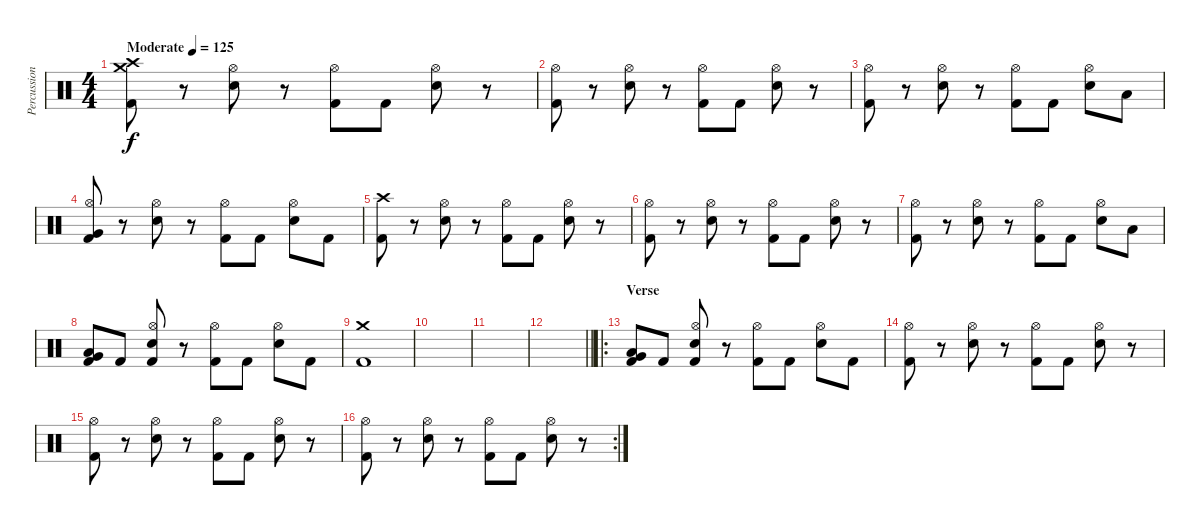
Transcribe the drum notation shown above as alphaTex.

\track ("Percussion" "Percussion") {instrument percussion}
\staff
\articulation defaults
\ts (4 4)
\tempo (125 "Moderate")
\clef neutral
\ks c
("Crash medium (hit)" "Crash high (hit)" "Kick (hit) 2").8{dy f} r.8 ("Hi-Hat (open)" "Electric Snare (hit)").8 r.8 ("Hi-Hat (open)" "Kick (hit) 2").8 "Kick (hit) 2".8 ("Hi-Hat (open)" "Electric Snare (hit)").8 r.8 |
("Hi-Hat (open)" "Kick (hit) 2").8 r.8 ("Hi-Hat (open)" "Electric Snare (hit)").8 r.8 ("Hi-Hat (open)" "Kick (hit) 2").8 "Kick (hit) 2".8 ("Hi-Hat (open)" "Electric Snare (hit)").8 r.8 |
("Hi-Hat (open)" "Kick (hit) 2").8 r.8 ("Hi-Hat (open)" "Electric Snare (hit)").8 r.8 ("Hi-Hat (open)" "Kick (hit) 2").8 "Kick (hit) 2".8 ("Hi-Hat (open)" "Electric Snare (hit)").8 "Low Tom (hit)".8 |
("Hi-Hat (open)" "Very Low Tom (hit)" "Kick (hit) 2").8 r.8 ("Hi-Hat (open)" "Electric Snare (hit)").8 r.8 ("Hi-Hat (open)" "Kick (hit) 2").8 "Kick (hit) 2".8 ("Hi-Hat (open)" "Electric Snare (hit)").8 "Kick (hit) 2".8 |
("Crash high (hit)" "Kick (hit) 2").8 r.8 ("Hi-Hat (open)" "Electric Snare (hit)").8 r.8 ("Hi-Hat (open)" "Kick (hit) 2").8 "Kick (hit) 2".8 ("Hi-Hat (open)" "Electric Snare (hit)").8 r.8 |
("Hi-Hat (open)" "Kick (hit) 2").8 r.8 ("Hi-Hat (open)" "Electric Snare (hit)").8 r.8 ("Hi-Hat (open)" "Kick (hit) 2").8 "Kick (hit) 2".8 ("Hi-Hat (open)" "Electric Snare (hit)").8 r.8 |
("Hi-Hat (open)" "Kick (hit) 2").8 r.8 ("Hi-Hat (open)" "Electric Snare (hit)").8 r.8 ("Hi-Hat (open)" "Kick (hit) 2").8 "Kick (hit) 2".8 ("Hi-Hat (open)" "Electric Snare (hit)").8 "Low Tom (hit)".8 |
("Very Low Tom (hit)" "Low Tom (hit)" "Kick (hit) 2").8 "Kick (hit) 2".8 ("Hi-Hat (open)" "Electric Snare (hit)" "Kick (hit) 2").8 r.8 ("Hi-Hat (open)" "Kick (hit) 2").8 "Kick (hit) 2".8 ("Hi-Hat (open)" "Electric Snare (hit)").8 "Kick (hit) 2".8 |
("Crash medium (hit)" "Kick (hit) 2").1 |
|
|
\barLineRight lightlight
|
\ro
\section ("" "Verse")
("Very Low Tom (hit)" "Low Tom (hit)" "Kick (hit) 2").8 "Kick (hit) 2".8 ("Hi-Hat (open)" "Electric Snare (hit)" "Kick (hit) 2").8 r.8 ("Hi-Hat (open)" "Kick (hit) 2").8 "Kick (hit) 2".8 ("Hi-Hat (open)" "Electric Snare (hit)").8 "Kick (hit) 2".8 |
("Hi-Hat (open)" "Kick (hit) 2").8 r.8 ("Hi-Hat (open)" "Electric Snare (hit)").8 r.8 ("Hi-Hat (open)" "Kick (hit) 2").8 "Kick (hit) 2".8 ("Hi-Hat (open)" "Electric Snare (hit)").8 r.8 |
("Hi-Hat (open)" "Kick (hit) 2").8 r.8 ("Hi-Hat (open)" "Electric Snare (hit)").8 r.8 ("Hi-Hat (open)" "Kick (hit) 2").8 "Kick (hit) 2".8 ("Hi-Hat (open)" "Electric Snare (hit)").8 r.8 |
\rc 2
("Hi-Hat (open)" "Kick (hit) 2").8 r.8 ("Hi-Hat (open)" "Electric Snare (hit)").8 r.8 ("Hi-Hat (open)" "Kick (hit) 2").8 "Kick (hit) 2".8 ("Hi-Hat (open)" "Electric Snare (hit)").8 r.8
